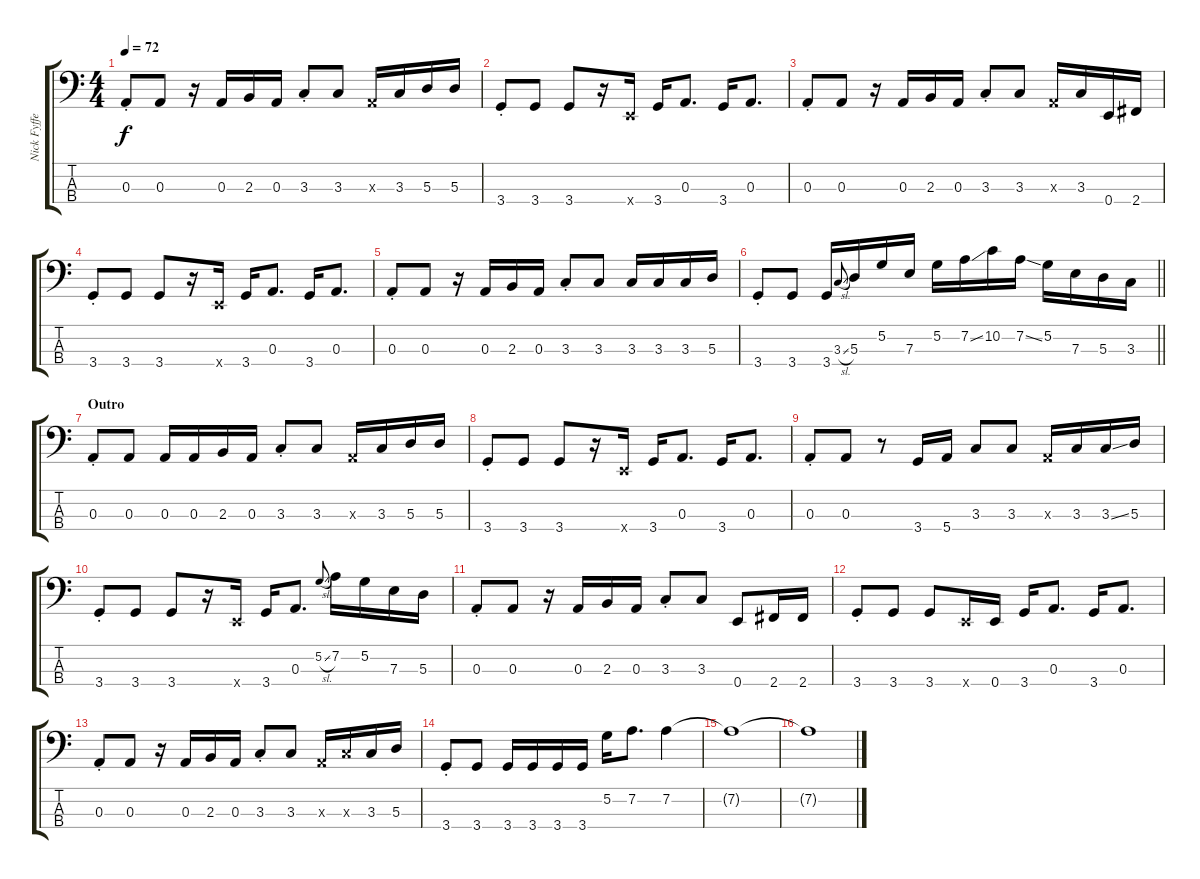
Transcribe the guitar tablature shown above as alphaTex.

\track ("Nick Fyffe" "Nick Fyffe") {instrument electricbassfinger}
\staff {score tabs}
\tuning (G2 D2 A1 E1) {hide}
\ts (4 4)
\tempo 72
\clef f4
\ks c
0.3{st}.8{dy f} 0.3.8 r.16 0.3.16 2.3.16 0.3.16 3.3{st}.8 3.3.8 0.3{x}.16 3.3.16 5.3.16 5.3.16 |
3.4{st}.8 3.4.8 3.4.8 r.16 0.4{x}.16 3.4.16 0.3.8{d} 3.4.16 0.3.8{d} |
0.3{st}.8 0.3.8 r.16 0.3.16 2.3.16 0.3.16 3.3{st}.8 3.3.8 0.3{x}.16 3.3.16 0.4.16 2.4.16 |
3.4{st}.8 3.4.8 3.4.8 r.16 0.4{x}.16 3.4.16 0.3.8{d} 3.4.16 0.3.8{d} |
0.3{st}.8 0.3.8 r.16 0.3.16 2.3.16 0.3.16 3.3{st}.8 3.3.8 3.3.16 3.3.16 3.3.16 5.3.16 |
\barLineRight lightlight
3.4{st}.8 3.4.8 3.4.16 3.3{sl}.8{gr onbeat} 5.3.16 5.2.16 7.3.16 5.2.16 7.2{ss}.16 10.2.16 7.2{ss}.16 5.2.16 7.3.16 5.3.16 3.3.16 |
\section ("" "Outro")
0.3{st}.8 0.3.8 0.3.16 0.3.16 2.3.16 0.3.16 3.3{st}.8 3.3.8 0.3{x}.16 3.3.16 5.3.16 5.3.16 |
3.4{st}.8 3.4.8 3.4.8 r.16 0.4{x}.16 3.4.16 0.3.8{d} 3.4.16 0.3.8{d} |
0.3{st}.8 0.3.8 r.8 3.4.16 5.4.16 3.3.8 3.3.8 0.3{x}.16 3.3.16 3.3{ss}.16 5.3.16 |
3.4{st}.8 3.4.8 3.4.8 r.16 0.4{x}.16 3.4.16 0.3.8{d} 5.2{sl}.8{gr onbeat} 7.2.16 5.2.16 7.3.16 5.3.16 |
0.3{st}.8 0.3.8 r.16 0.3.16 2.3.16 0.3.16 3.3{st}.8 3.3.8 0.4.8 2.4.16 2.4.16 |
3.4{st}.8 3.4.8 3.4.8 0.4{x}.16 0.4.16 3.4.16 0.3.8{d} 3.4.16 0.3.8{d} |
0.3{st}.8 0.3.8 r.16 0.3.16 2.3.16 0.3.16 3.3{st}.8 3.3.8 0.3{x}.16 3.3{x}.16 3.3.16 5.3.16 |
3.4{st}.8 3.4.8 3.4.16 3.4.16 3.4.16 3.4.16 5.2.16 7.2.8{d} 7.2.4{volume 0} |
7.2{t}.1 |
7.2{t}.1
